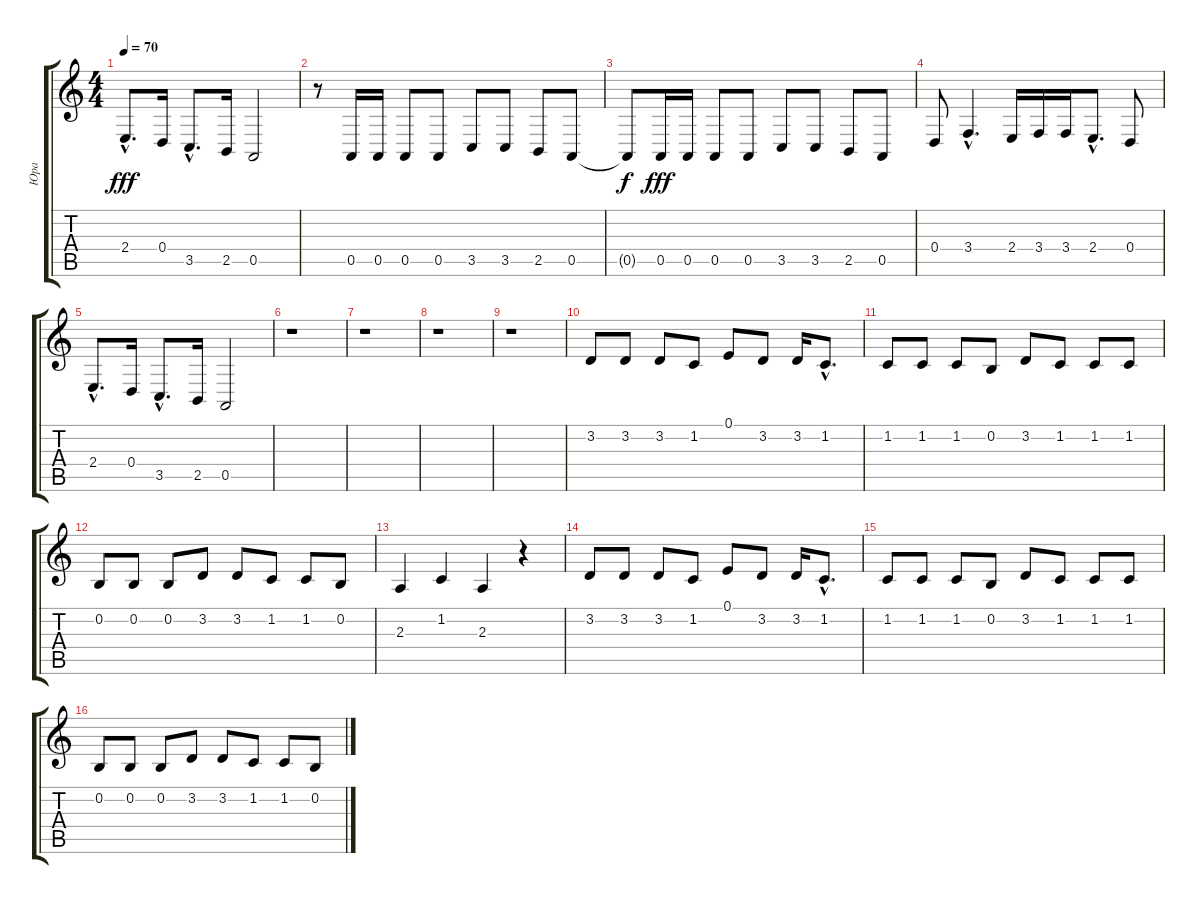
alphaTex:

\track ("Юра" "Юра") {instrument clarinet}
\staff {score tabs}
\tuning (E4 B3 G3 D3 A2 E2) {hide}
\ts (4 4)
\tempo 70
\clef g2
\ks c
2.4{hac}.8{d dy fff} 0.4.16 3.5{hac}.8{d} 2.5.16 0.5.2 |
r.8 0.5.16 0.5.16 0.5.8 0.5.8 3.5.8 3.5.8 2.5.8 0.5.8 |
0.5{t}.8{dy f} 0.5.16{dy fff} 0.5.16 0.5.8 0.5.8 3.5.8 3.5.8 2.5.8 0.5.8 |
0.4.8 3.4{hac}.4{d} 2.4.16 3.4.16 3.4.16 2.4{hac}.8{d} 0.4.8 |
2.4{hac}.8{d} 0.4.16 3.5{hac}.8{d} 2.5.16 0.5.2 |
r.1 |
r.1 |
r.1 |
r.1 |
3.2.8 3.2.8 3.2.8 1.2.8 0.1.8 3.2.8 3.2.16 1.2{hac}.8{d} |
1.2.8 1.2.8 1.2.8 0.2.8 3.2.8 1.2.8 1.2.8 1.2.8 |
0.2.8 0.2.8 0.2.8 3.2.8 3.2.8 1.2.8 1.2.8 0.2.8 |
2.3.4 1.2.4 2.3.4 r.4 |
3.2.8 3.2.8 3.2.8 1.2.8 0.1.8 3.2.8 3.2.16 1.2{hac}.8{d} |
1.2.8 1.2.8 1.2.8 0.2.8 3.2.8 1.2.8 1.2.8 1.2.8 |
0.2.8 0.2.8 0.2.8 3.2.8 3.2.8 1.2.8 1.2.8 0.2.8
